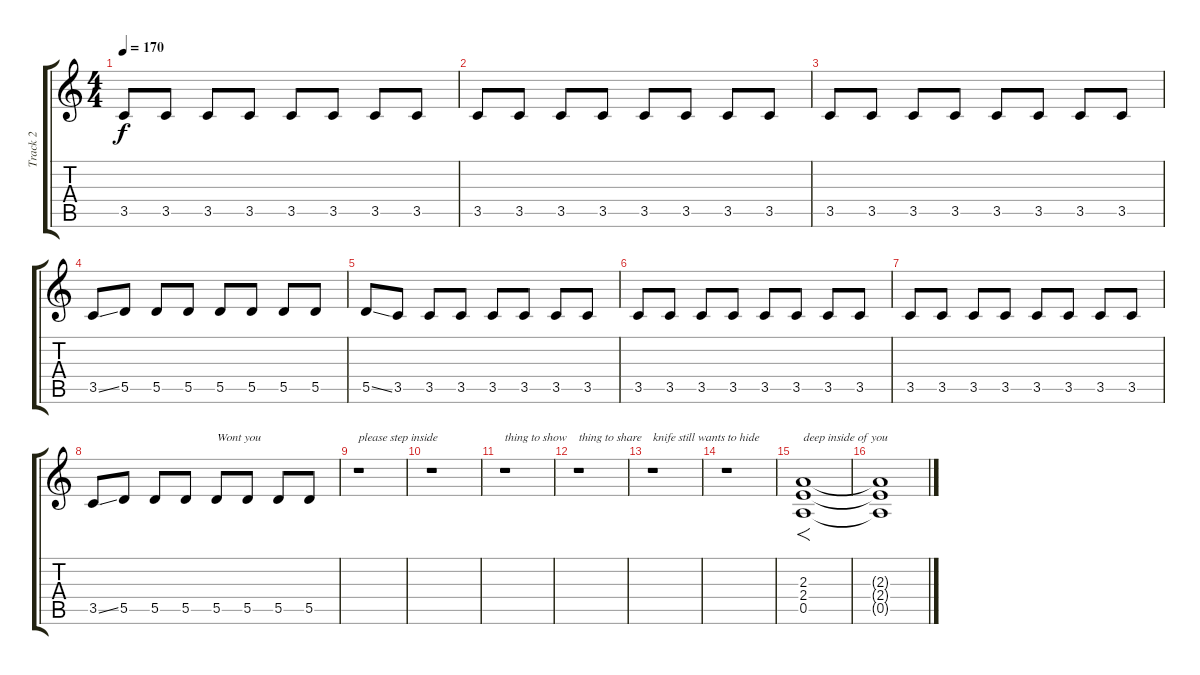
\track ("Track 2" "Track 2") {instrument overdrivenguitar}
\staff {score tabs}
\tuning (E4 B3 G3 D3 A2 E2) {hide}
\ts (4 4)
\tempo 170
\clef g2
\ks c
3.5.8{dy f} 3.5.8 3.5.8 3.5.8 3.5.8 3.5.8 3.5.8 3.5.8 |
3.5.8 3.5.8 3.5.8 3.5.8 3.5.8 3.5.8 3.5.8 3.5.8 |
3.5.8 3.5.8 3.5.8 3.5.8 3.5.8 3.5.8 3.5.8 3.5.8 |
3.5{ss}.8 5.5.8 5.5.8 5.5.8 5.5.8 5.5.8 5.5.8 5.5.8 |
5.5{ss}.8 3.5.8 3.5.8 3.5.8 3.5.8 3.5.8 3.5.8 3.5.8 |
3.5.8 3.5.8 3.5.8 3.5.8 3.5.8 3.5.8 3.5.8 3.5.8 |
3.5.8 3.5.8 3.5.8 3.5.8 3.5.8 3.5.8 3.5.8 3.5.8 |
3.5{ss}.8 5.5.8 5.5.8 5.5.8 5.5.8{txt "Wont you"} 5.5.8 5.5.8 5.5.8 |
r.1{txt "please step inside"} |
r.1 |
r.1{txt "thing to show"} |
r.1{txt "thing to share"} |
r.1{txt "knife still wants to hide"} |
r.1 |
(2.3 2.4 0.5).1{f txt "deep inside of you"} |
(2.3{t} 2.4{t} 0.5{t}).1
